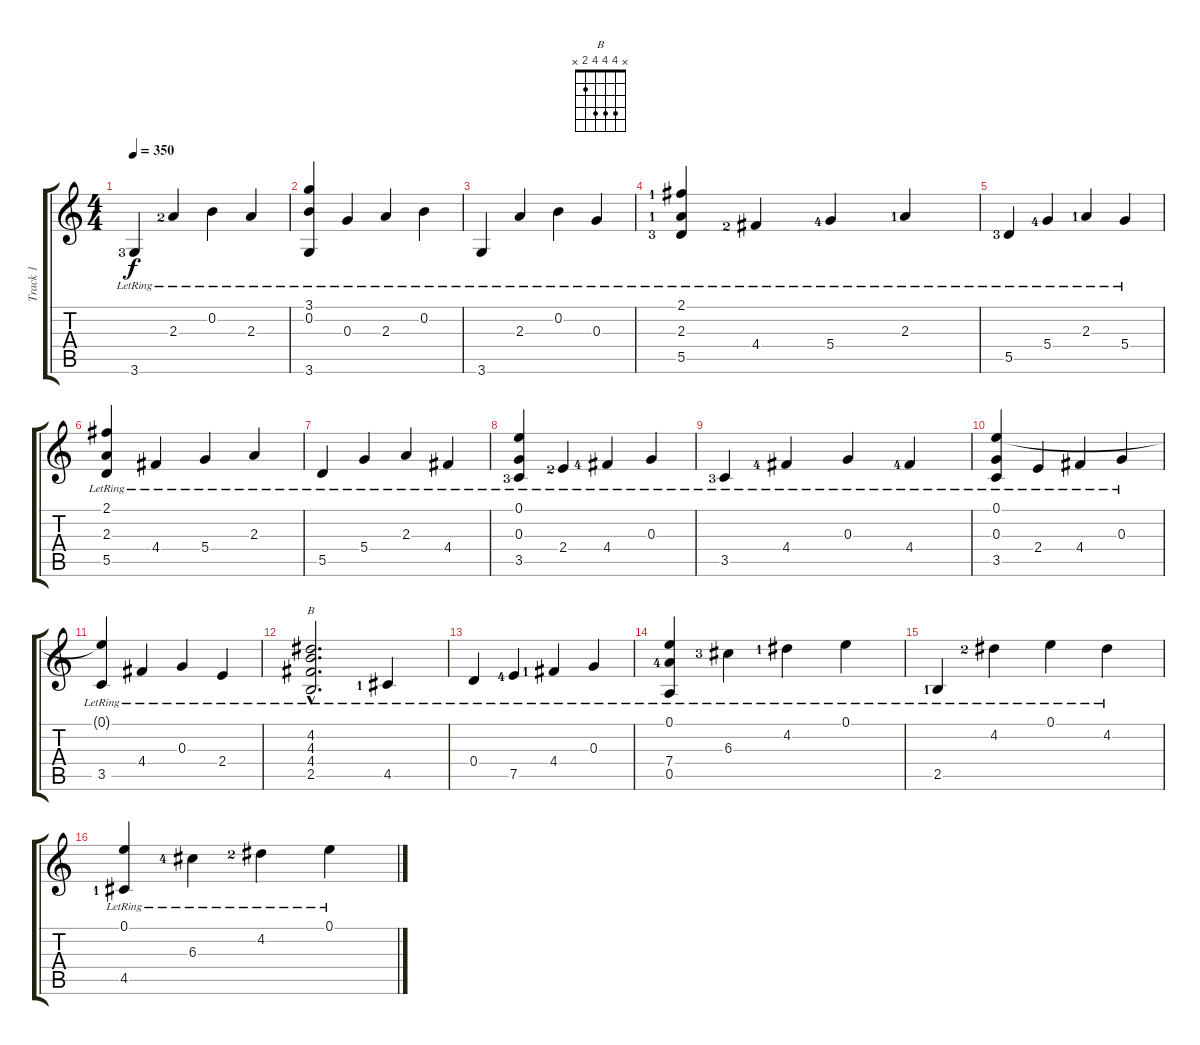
\track ("Track 1" "Track 1") {instrument acousticguitarnylon}
\staff {score tabs}
\tuning (E4 B3 G3 D3 A2 E2) {hide}
\chord ("B" x 4 4 4 2 x)
\ts (4 4)
\tempo 350
\clef g2
\ks c
3.6{lr lf 4}.4{dy f} 2.3{lr lf 3}.4 0.2{lr}.4 2.3{lr}.4 |
(3.1{lr} 0.2{lr} 3.6{lr}).4 0.3{lr}.4 2.3{lr}.4 0.2{lr}.4 |
3.6{lr}.4 2.3{lr}.4 0.2{lr}.4 0.3{lr}.4 |
(2.1{lr lf 2} 2.3{lr lf 2} 5.5{lr lf 4}).4 4.4{lr lf 3}.4 5.4{lr lf 5}.4 2.3{lr lf 2}.4 |
5.5{lr lf 4}.4 5.4{lr lf 5}.4 2.3{lr lf 2}.4 5.4{lr}.4 |
(2.1{lr} 2.3{lr} 5.5{lr}).4 4.4{lr}.4 5.4{lr}.4 2.3{lr}.4 |
5.5{lr}.4 5.4{lr}.4 2.3{lr}.4 4.4{lr}.4 |
(0.1{lr} 0.3{lr} 3.5{lr lf 4}).4 2.4{lr lf 3}.4 4.4{lr lf 5}.4 0.3{lr}.4 |
3.5{lr lf 4}.4 4.4{lr lf 5}.4 0.3{lr}.4 4.4{lr lf 5}.4 |
(0.1{lr} 0.3{lr} 3.5{lr}).4 2.4{lr}.4 4.4{lr}.4 0.3{lr}.4 |
(0.1{t} 3.5{lr}).4 4.4{lr}.4 0.3{lr}.4 2.4{lr}.4 |
(4.2{hac lr} 4.3{hac lr} 4.4{hac lr} 2.5{hac lr}).2{d ch "B"} 4.5{lr lf 2}.4 |
0.4{lr}.4 7.5{lr lf 5}.4 4.4{lr lf 2}.4 0.3{lr}.4 |
(0.1{lr} 7.4{lr lf 5} 0.5{lr}).4 6.3{lr lf 4}.4 4.2{lr lf 2}.4 0.1{lr}.4 |
2.5{lr lf 2}.4 4.2{lr lf 3}.4 0.1{lr}.4 4.2{lr}.4 |
(0.1{lr} 4.5{lr lf 2}).4 6.3{lr lf 5}.4 4.2{lr lf 3}.4 0.1{lr}.4
